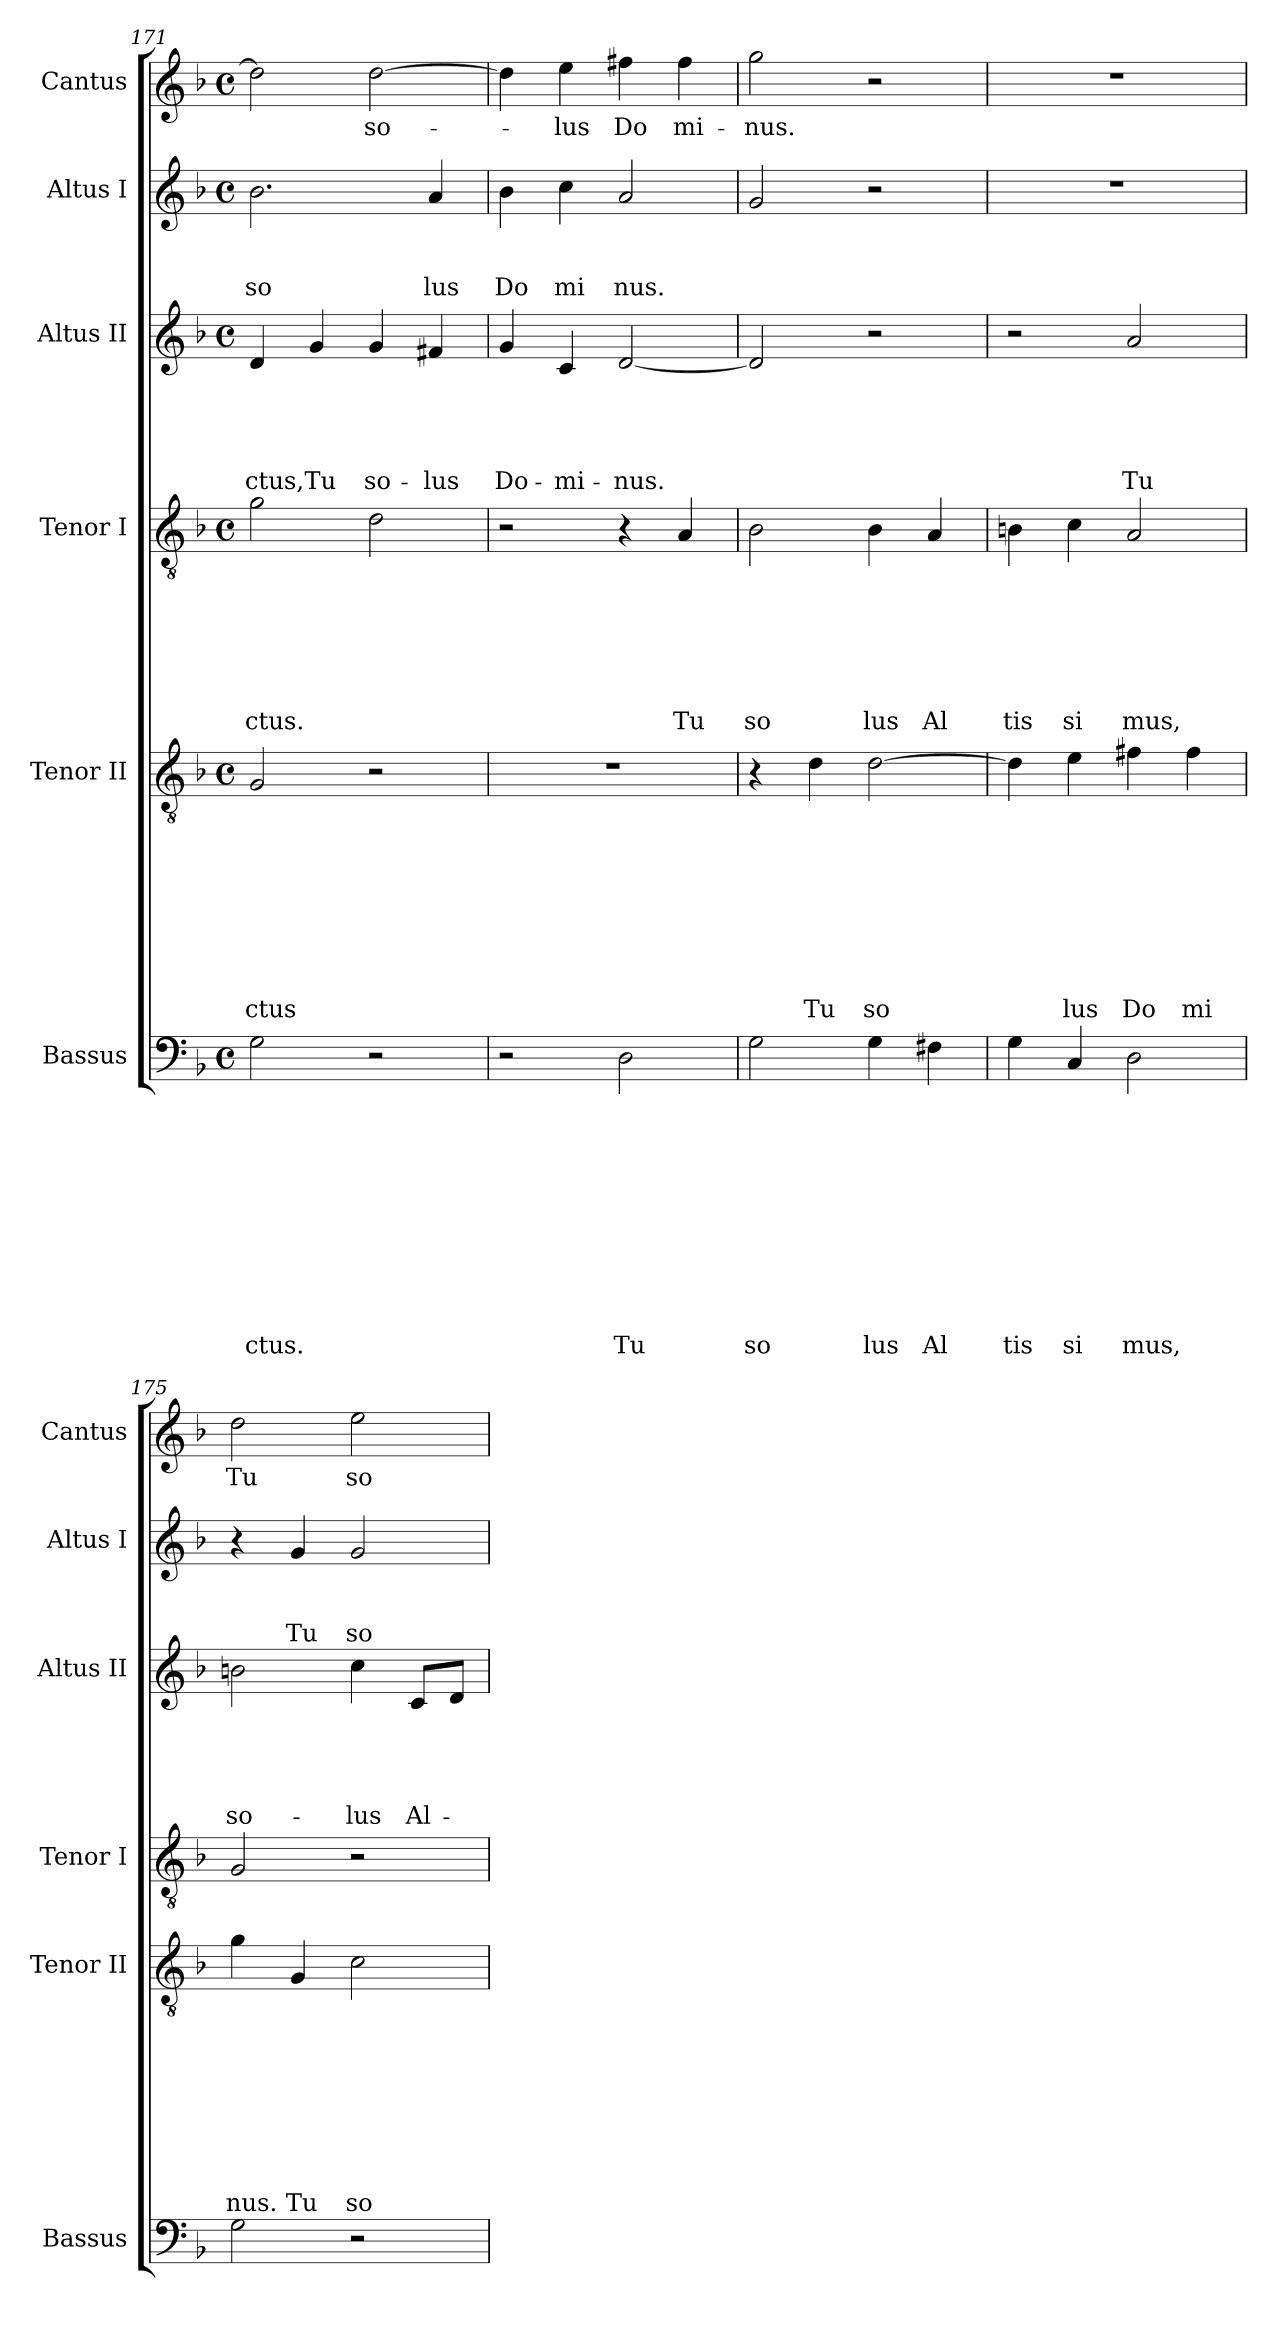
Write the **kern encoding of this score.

**kern	**text	**text	**text	**text	**text	**text	**text	**text	**text	**text	**text	**kern	**text	**text	**text	**text	**text	**text	**text	**text	**text	**kern	**text	**text	**text	**text	**text	**text	**text	**kern	**text	**text	**text	**text	**text	**kern	**text	**text	**text	**kern	**text
*part6	*part6	*part6	*part6	*part6	*part6	*part6	*part6	*part6	*part6	*part6	*part6	*part5	*part5	*part5	*part5	*part5	*part5	*part5	*part5	*part5	*part5	*part4	*part4	*part4	*part4	*part4	*part4	*part4	*part4	*part3	*part3	*part3	*part3	*part3	*part3	*part2	*part2	*part2	*part2	*part1	*part1
*staff6	*staff6	*staff6	*staff6	*staff6	*staff6	*staff6	*staff6	*staff6	*staff6	*staff6	*staff6	*staff5	*staff5	*staff5	*staff5	*staff5	*staff5	*staff5	*staff5	*staff5	*staff5	*staff4	*staff4	*staff4	*staff4	*staff4	*staff4	*staff4	*staff4	*staff3	*staff3	*staff3	*staff3	*staff3	*staff3	*staff2	*staff2	*staff2	*staff2	*staff1	*staff1
*I"Bassus	*	*	*	*	*	*	*	*	*	*	*	*I"Tenor II	*	*	*	*	*	*	*	*	*	*I"Tenor I	*	*	*	*	*	*	*	*I"Altus II	*	*	*	*	*	*I"Altus I	*	*	*	*I"Cantus	*
*I'Bassus	*	*	*	*	*	*	*	*	*	*	*	*I'Tenor II	*	*	*	*	*	*	*	*	*	*I'Tenor I	*	*	*	*	*	*	*	*I'Altus II	*	*	*	*	*	*I'Altus I	*	*	*	*I'Cantus	*
*clefF4	*	*	*	*	*	*	*	*	*	*	*	*clefGv2	*	*	*	*	*	*	*	*	*	*clefGv2	*	*	*	*	*	*	*	*clefG2	*	*	*	*	*	*clefG2	*	*	*	*clefG2	*
*k[b-]	*	*	*	*	*	*	*	*	*	*	*	*k[b-]	*	*	*	*	*	*	*	*	*	*k[b-]	*	*	*	*	*	*	*	*k[b-]	*	*	*	*	*	*k[b-]	*	*	*	*k[b-]	*
*F:	*	*	*	*	*	*	*	*	*	*	*	*F:	*	*	*	*	*	*	*	*	*	*F:	*	*	*	*	*	*	*	*F:	*	*	*	*	*	*F:	*	*	*	*F:	*
*M4/4	*	*	*	*	*	*	*	*	*	*	*	*M4/4	*	*	*	*	*	*	*	*	*	*M4/4	*	*	*	*	*	*	*	*M4/4	*	*	*	*	*	*M4/4	*	*	*	*M4/4	*
*met(c)	*	*	*	*	*	*	*	*	*	*	*	*met(c)	*	*	*	*	*	*	*	*	*	*met(c)	*	*	*	*	*	*	*	*met(c)	*	*	*	*	*	*met(c)	*	*	*	*met(c)	*
=171	=171	=171	=171	=171	=171	=171	=171	=171	=171	=171	=171	=171	=171	=171	=171	=171	=171	=171	=171	=171	=171	=171	=171	=171	=171	=171	=171	=171	=171	=171	=171	=171	=171	=171	=171	=171	=171	=171	=171	=171	=171
!	!	!	!	!	!	!	!	!	!	!	!LO:LY:b	!	!	!	!	!	!	!	!	!	!LO:LY:b	!	!	!	!	!	!	!	!LO:LY:b	!	!	!	!	!	!LO:LY:b	!	!	!	!LO:LY:b	!	!
2G\	.	.	.	.	.	.	.	.	.	.	ctus.	2G/	.	.	.	.	.	.	.	.	ctus	2g\	.	.	.	.	.	.	ctus.	4d/	.	.	.	.	-ctus,	2.b-\	.	.	so	2dd\]	.
!	!	!	!	!	!	!	!	!	!	!	!	!	!	!	!	!	!	!	!	!	!	!	!	!	!	!	!	!	!	!	!	!	!	!	!LO:LY:b	!	!	!	!	!	!
.	.	.	.	.	.	.	.	.	.	.	.	.	.	.	.	.	.	.	.	.	.	.	.	.	.	.	.	.	.	4g/	.	.	.	.	Tu	.	.	.	.	.	.
!	!	!	!	!	!	!	!	!	!	!	!	!	!	!	!	!	!	!	!	!	!	!	!	!	!	!	!	!	!	!	!	!	!	!	!LO:LY:b	!	!	!	!	!	!LO:LY:b
2r	.	.	.	.	.	.	.	.	.	.	.	2r	.	.	.	.	.	.	.	.	.	2d\	.	.	.	.	.	.	.	4g/	.	.	.	.	so-	.	.	.	.	[>2dd\	so-
!	!	!	!	!	!	!	!	!	!	!	!	!	!	!	!	!	!	!	!	!	!	!	!	!	!	!	!	!	!	!	!	!	!	!	!LO:LY:b	!	!	!	!LO:LY:b	!	!
.	.	.	.	.	.	.	.	.	.	.	.	.	.	.	.	.	.	.	.	.	.	.	.	.	.	.	.	.	.	4f#X/	.	.	.	.	-lus	4a/	.	.	lus	.	.
=172	=172	=172	=172	=172	=172	=172	=172	=172	=172	=172	=172	=172	=172	=172	=172	=172	=172	=172	=172	=172	=172	=172	=172	=172	=172	=172	=172	=172	=172	=172	=172	=172	=172	=172	=172	=172	=172	=172	=172	=172	=172
!	!	!	!	!	!	!	!	!	!	!	!	!	!	!	!	!	!	!	!	!	!	!	!	!	!	!	!	!	!	!	!	!	!	!	!LO:LY:b	!	!	!	!LO:LY:b	!	!
2r	.	.	.	.	.	.	.	.	.	.	.	1r	.	.	.	.	.	.	.	.	.	2r	.	.	.	.	.	.	.	4g/	.	.	.	.	Do-	4b-\	.	.	Do	4dd\]	.
!	!	!	!	!	!	!	!	!	!	!	!	!	!	!	!	!	!	!	!	!	!	!	!	!	!	!	!	!	!	!	!	!	!	!	!LO:LY:b	!	!	!	!LO:LY:b	!	!LO:LY:b
.	.	.	.	.	.	.	.	.	.	.	.	.	.	.	.	.	.	.	.	.	.	.	.	.	.	.	.	.	.	4c/	.	.	.	.	-mi-	4cc\	.	.	mi	4ee\	-lus
!	!	!	!	!	!	!	!	!	!	!	!LO:LY:b	!	!	!	!	!	!	!	!	!	!	!	!	!	!	!	!	!	!	!	!	!	!	!	!LO:LY:b	!	!	!	!LO:LY:b	!	!LO:LY:b
2D\	.	.	.	.	.	.	.	.	.	.	Tu	.	.	.	.	.	.	.	.	.	.	4r	.	.	.	.	.	.	.	[<2d/	.	.	.	.	-nus.	2a/	.	.	nus.	4ff#X\	Do
!	!	!	!	!	!	!	!	!	!	!	!	!	!	!	!	!	!	!	!	!	!	!	!	!	!	!	!	!	!LO:LY:b	!	!	!	!	!	!	!	!	!	!	!	!LO:LY:b
.	.	.	.	.	.	.	.	.	.	.	.	.	.	.	.	.	.	.	.	.	.	4A/	.	.	.	.	.	.	Tu	.	.	.	.	.	.	.	.	.	.	4ff#\	mi-
=173	=173	=173	=173	=173	=173	=173	=173	=173	=173	=173	=173	=173	=173	=173	=173	=173	=173	=173	=173	=173	=173	=173	=173	=173	=173	=173	=173	=173	=173	=173	=173	=173	=173	=173	=173	=173	=173	=173	=173	=173	=173
!	!	!	!	!	!	!	!	!	!	!	!LO:LY:b	!	!	!	!	!	!	!	!	!	!	!	!	!	!	!	!	!	!LO:LY:b	!	!	!	!	!	!	!	!	!	!	!	!LO:LY:b
2G\	.	.	.	.	.	.	.	.	.	.	so	4r	.	.	.	.	.	.	.	.	.	2B-\	.	.	.	.	.	.	so	2d/]	.	.	.	.	.	2g/	.	.	.	2gg\	-nus.
!	!	!	!	!	!	!	!	!	!	!	!	!	!	!	!	!	!	!	!	!	!LO:LY:b	!	!	!	!	!	!	!	!	!	!	!	!	!	!	!	!	!	!	!	!
.	.	.	.	.	.	.	.	.	.	.	.	4d\	.	.	.	.	.	.	.	.	Tu	.	.	.	.	.	.	.	.	.	.	.	.	.	.	.	.	.	.	.	.
!	!	!	!	!	!	!	!	!	!	!	!LO:LY:b	!	!	!	!	!	!	!	!	!	!LO:LY:b	!	!	!	!	!	!	!	!LO:LY:b	!	!	!	!	!	!	!	!	!	!	!	!
4G\	.	.	.	.	.	.	.	.	.	.	lus	[>2d\	.	.	.	.	.	.	.	.	so	4B-\	.	.	.	.	.	.	lus	2r	.	.	.	.	.	2r	.	.	.	2r	.
!	!	!	!	!	!	!	!	!	!	!	!LO:LY:b	!	!	!	!	!	!	!	!	!	!	!	!	!	!	!	!	!	!LO:LY:b	!	!	!	!	!	!	!	!	!	!	!	!
4F#X\	.	.	.	.	.	.	.	.	.	.	Al	.	.	.	.	.	.	.	.	.	.	4A/	.	.	.	.	.	.	Al	.	.	.	.	.	.	.	.	.	.	.	.
=174	=174	=174	=174	=174	=174	=174	=174	=174	=174	=174	=174	=174	=174	=174	=174	=174	=174	=174	=174	=174	=174	=174	=174	=174	=174	=174	=174	=174	=174	=174	=174	=174	=174	=174	=174	=174	=174	=174	=174	=174	=174
!	!	!	!	!	!	!	!	!	!	!	!LO:LY:b	!	!	!	!	!	!	!	!	!	!	!	!	!	!	!	!	!	!LO:LY:b	!	!	!	!	!	!	!	!	!	!	!	!
4G\	.	.	.	.	.	.	.	.	.	.	tis	4d\]	.	.	.	.	.	.	.	.	.	4Bn\	.	.	.	.	.	.	tis	2r	.	.	.	.	.	1r	.	.	.	1r	.
!	!	!	!	!	!	!	!	!	!	!	!LO:LY:b	!	!	!	!	!	!	!	!	!	!LO:LY:b	!	!	!	!	!	!	!	!LO:LY:b	!	!	!	!	!	!	!	!	!	!	!	!
4C/	.	.	.	.	.	.	.	.	.	.	si	4e\	.	.	.	.	.	.	.	.	lus	4c\	.	.	.	.	.	.	si	.	.	.	.	.	.	.	.	.	.	.	.
!	!	!	!	!	!	!	!	!	!	!	!LO:LY:b	!	!	!	!	!	!	!	!	!	!LO:LY:b	!	!	!	!	!	!	!	!LO:LY:b	!	!	!	!	!	!LO:LY:b	!	!	!	!	!	!
2D\	.	.	.	.	.	.	.	.	.	.	mus,	4f#X\	.	.	.	.	.	.	.	.	Do	2A/	.	.	.	.	.	.	mus,	2a/	.	.	.	.	Tu	.	.	.	.	.	.
!	!	!	!	!	!	!	!	!	!	!	!	!	!	!	!	!	!	!	!	!	!LO:LY:b	!	!	!	!	!	!	!	!	!	!	!	!	!	!	!	!	!	!	!	!
.	.	.	.	.	.	.	.	.	.	.	.	4f#\	.	.	.	.	.	.	.	.	mi	.	.	.	.	.	.	.	.	.	.	.	.	.	.	.	.	.	.	.	.
=175	=175	=175	=175	=175	=175	=175	=175	=175	=175	=175	=175	=175	=175	=175	=175	=175	=175	=175	=175	=175	=175	=175	=175	=175	=175	=175	=175	=175	=175	=175	=175	=175	=175	=175	=175	=175	=175	=175	=175	=175	=175
!	!	!	!	!	!	!	!	!	!	!	!	!	!	!	!	!	!	!	!	!	!LO:LY:b	!	!	!	!	!	!	!	!	!	!	!	!	!	!LO:LY:b	!	!	!	!	!	!LO:LY:b
2G\	.	.	.	.	.	.	.	.	.	.	.	4g\	.	.	.	.	.	.	.	.	nus.	2G/	.	.	.	.	.	.	.	2bn\	.	.	.	.	so-	4r	.	.	.	2dd\	Tu
!	!	!	!	!	!	!	!	!	!	!	!	!	!	!	!	!	!	!	!	!	!LO:LY:b	!	!	!	!	!	!	!	!	!	!	!	!	!	!	!	!	!	!LO:LY:b	!	!
.	.	.	.	.	.	.	.	.	.	.	.	4G/	.	.	.	.	.	.	.	.	Tu	.	.	.	.	.	.	.	.	.	.	.	.	.	.	4g/	.	.	Tu	.	.
!	!	!	!	!	!	!	!	!	!	!	!	!	!	!	!	!	!	!	!	!	!LO:LY:b	!	!	!	!	!	!	!	!	!	!	!	!	!	!LO:LY:b	!	!	!	!LO:LY:b	!	!LO:LY:b
2r	.	.	.	.	.	.	.	.	.	.	.	2c\	.	.	.	.	.	.	.	.	so	2r	.	.	.	.	.	.	.	4cc\	.	.	.	.	-lus	2g/	.	.	so	2ee\	so-
!	!	!	!	!	!	!	!	!	!	!	!	!	!	!	!	!	!	!	!	!	!	!	!	!	!	!	!	!	!	!	!	!	!	!	!LO:LY:b	!	!	!	!	!	!
.	.	.	.	.	.	.	.	.	.	.	.	.	.	.	.	.	.	.	.	.	.	.	.	.	.	.	.	.	.	8c/L	.	.	.	.	Al-	.	.	.	.	.	.
.	.	.	.	.	.	.	.	.	.	.	.	.	.	.	.	.	.	.	.	.	.	.	.	.	.	.	.	.	.	8d/J	.	.	.	.	.	.	.	.	.	.	.
=	=	=	=	=	=	=	=	=	=	=	=	=	=	=	=	=	=	=	=	=	=	=	=	=	=	=	=	=	=	=	=	=	=	=	=	=	=	=	=	=	=
*-	*-	*-	*-	*-	*-	*-	*-	*-	*-	*-	*-	*-	*-	*-	*-	*-	*-	*-	*-	*-	*-	*-	*-	*-	*-	*-	*-	*-	*-	*-	*-	*-	*-	*-	*-	*-	*-	*-	*-	*-	*-
